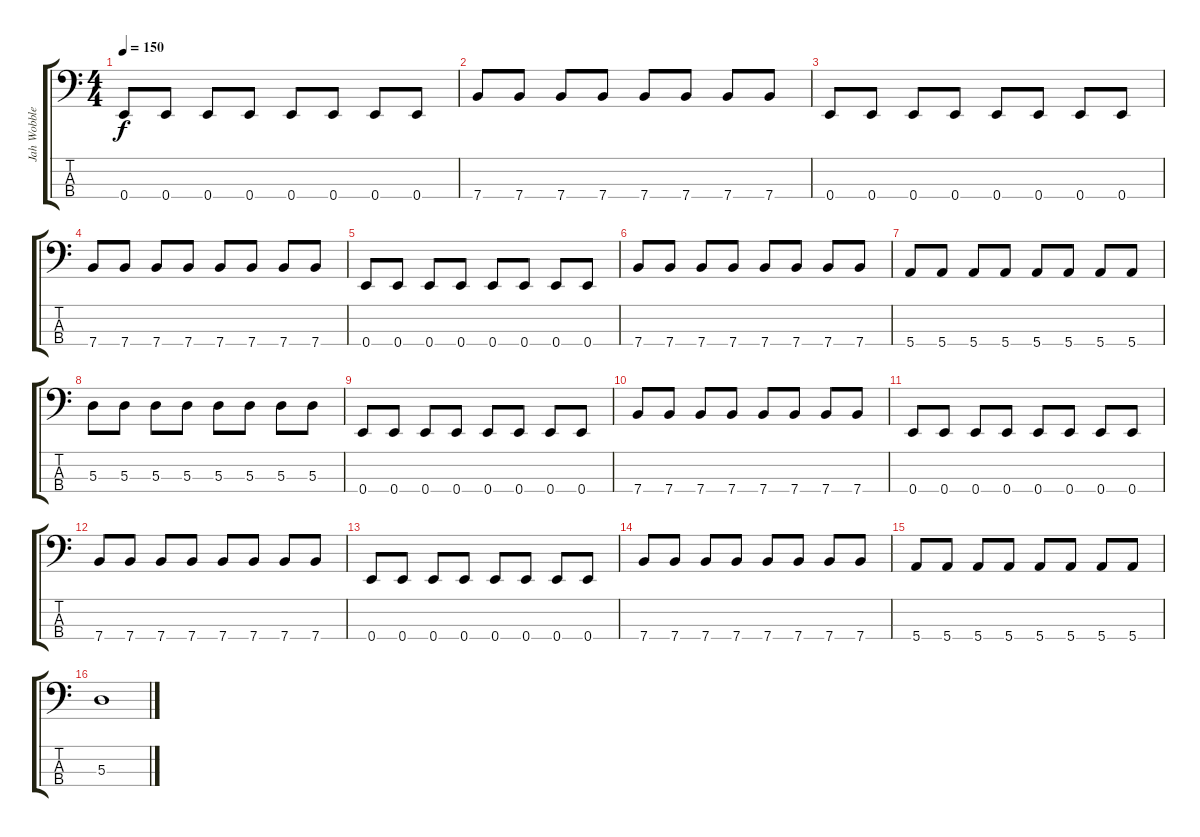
\track ("Jah Wobble" "Jah Wobble") {instrument electricbasspick}
\staff {score tabs}
\tuning (G2 D2 A1 E1) {hide}
\ts (4 4)
\tempo 150
\clef f4
\ks c
0.4.8{dy f} 0.4.8 0.4.8 0.4.8 0.4.8 0.4.8 0.4.8 0.4.8 |
7.4.8 7.4.8 7.4.8 7.4.8 7.4.8 7.4.8 7.4.8 7.4.8 |
0.4.8 0.4.8 0.4.8 0.4.8 0.4.8 0.4.8 0.4.8 0.4.8 |
7.4.8 7.4.8 7.4.8 7.4.8 7.4.8 7.4.8 7.4.8 7.4.8 |
0.4.8 0.4.8 0.4.8 0.4.8 0.4.8 0.4.8 0.4.8 0.4.8 |
7.4.8 7.4.8 7.4.8 7.4.8 7.4.8 7.4.8 7.4.8 7.4.8 |
5.4.8 5.4.8 5.4.8 5.4.8 5.4.8 5.4.8 5.4.8 5.4.8 |
5.3.8 5.3.8 5.3.8 5.3.8 5.3.8 5.3.8 5.3.8 5.3.8 |
0.4.8 0.4.8 0.4.8 0.4.8 0.4.8 0.4.8 0.4.8 0.4.8 |
7.4.8 7.4.8 7.4.8 7.4.8 7.4.8 7.4.8 7.4.8 7.4.8 |
0.4.8 0.4.8 0.4.8 0.4.8 0.4.8 0.4.8 0.4.8 0.4.8 |
7.4.8 7.4.8 7.4.8 7.4.8 7.4.8 7.4.8 7.4.8 7.4.8 |
0.4.8 0.4.8 0.4.8 0.4.8 0.4.8 0.4.8 0.4.8 0.4.8 |
7.4.8 7.4.8 7.4.8 7.4.8 7.4.8 7.4.8 7.4.8 7.4.8 |
5.4.8 5.4.8 5.4.8 5.4.8 5.4.8 5.4.8 5.4.8 5.4.8 |
5.3.1
